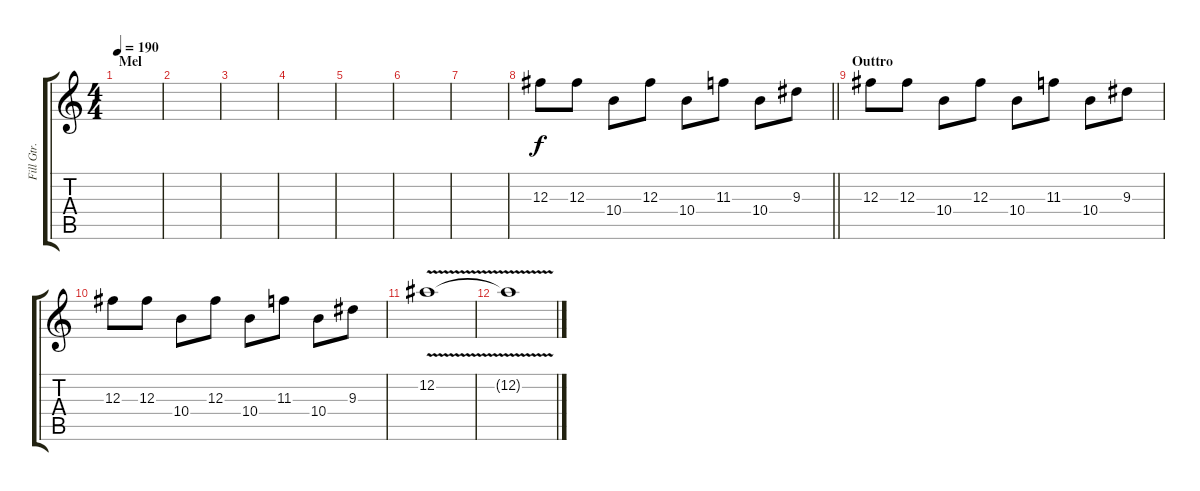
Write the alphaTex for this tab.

\track ("Fill Gtr." "Fill Gtr.") {instrument distortionguitar}
\staff {score tabs}
\tuning (Eb4 Bb3 Gb3 Db3 Ab2 Eb2) {hide}
\ts (4 4)
\section ("" "Mel")
\tempo 190
\clef g2
\ks c
|
|
|
|
|
|
|
\barLineRight lightlight
12.3.8 12.3.8 10.4.8 12.3.8 10.4.8 11.3.8 10.4.8 9.3.8 |
\section ("" "Outtro")
12.3.8 12.3.8 10.4.8 12.3.8 10.4.8 11.3.8 10.4.8 9.3.8 |
12.3.8 12.3.8 10.4.8 12.3.8 10.4.8 11.3.8 10.4.8 9.3.8 |
12.2{v}.1 |
12.2{t}.1
